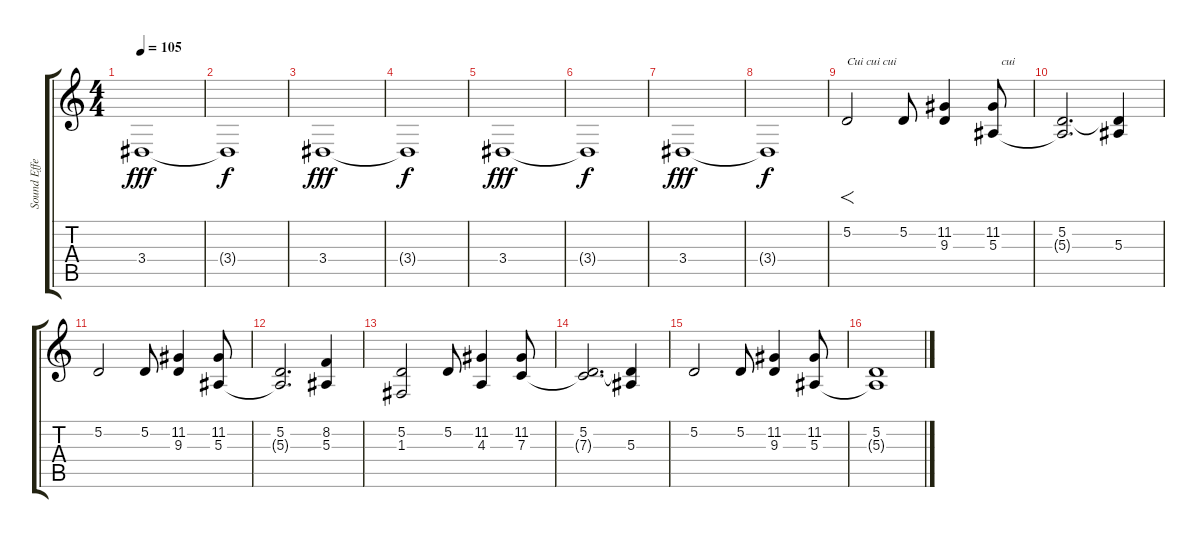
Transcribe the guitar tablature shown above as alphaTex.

\track ("Sound Effect" "Sound Effe") {instrument birdtweet}
\staff {score tabs}
\tuning (D4 A3 F3 C3 G2 C2) {hide}
\ts (4 4)
\tempo 105
\clef g2
\ks c
3.4.1{dy fff volume 16 instrument tubularbells} |
3.4{t}.1{dy f} |
3.4.1{dy fff} |
3.4{t}.1{dy f} |
3.4.1{dy fff} |
3.4{t}.1{dy f} |
3.4.1{dy fff} |
3.4{t}.1{dy f} |
5.2.2{f txt "Cui cui cui                                   cui" volume 3 instrument birdtweet} 5.2.8 (11.2 9.3).4 (11.2 5.3).8 |
(5.2 5.3{t}).2{d} (5.2{t} 5.3).4 |
5.2.2 5.2.8 (11.2 9.3).4 (11.2 5.3).8 |
(5.2 5.3{t}).2{d} (8.2 5.3).4 |
(5.2 1.3).2 5.2.8 (11.2 4.3).4 (11.2 7.3).8 |
(5.2 7.3{t}).2{d} (5.2{t} 5.3).4 |
5.2.2 5.2.8 (11.2 9.3).4 (11.2 5.3).8 |
(5.2 5.3{t}).1
